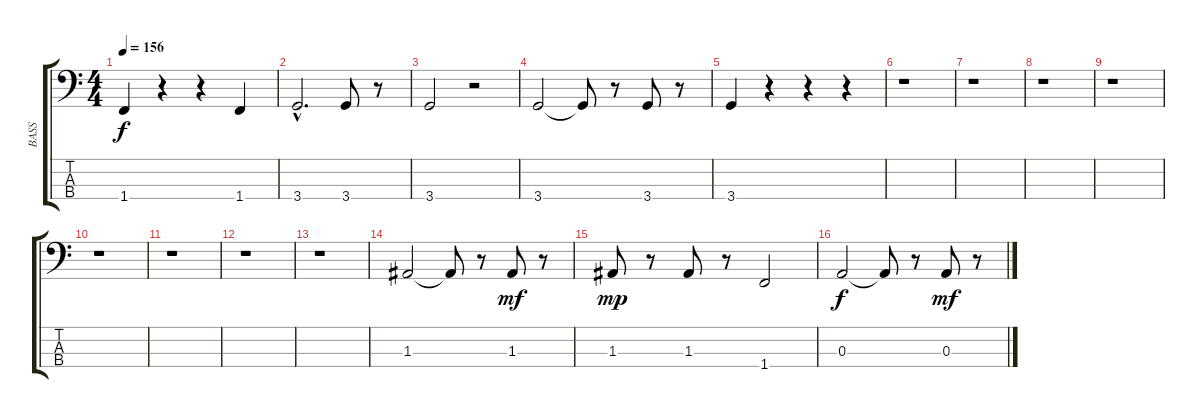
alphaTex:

\track ("BASS" "BASS") {instrument electricbassfinger}
\staff {score tabs}
\tuning (G2 D2 A1 E1) {hide}
\ts (4 4)
\tempo 156
\clef f4
\ks c
1.4.4{dy f} r.4 r.4 1.4.4 |
3.4{hac}.2{d} 3.4.8 r.8 |
3.4.2 r.2 |
3.4.2 3.4{t}.8 r.8 3.4.8 r.8 |
3.4.4 r.4 r.4 r.4 |
r.1 |
r.1 |
r.1 |
r.1 |
r.1 |
r.1 |
r.1 |
r.1 |
1.3.2 1.3{t}.8 r.8 1.3.8{dy mf} r.8 |
1.3.8{dy mp} r.8 1.3.8 r.8 1.4.2 |
0.3.2{dy f} 0.3{t}.8 r.8 0.3.8{dy mf} r.8
